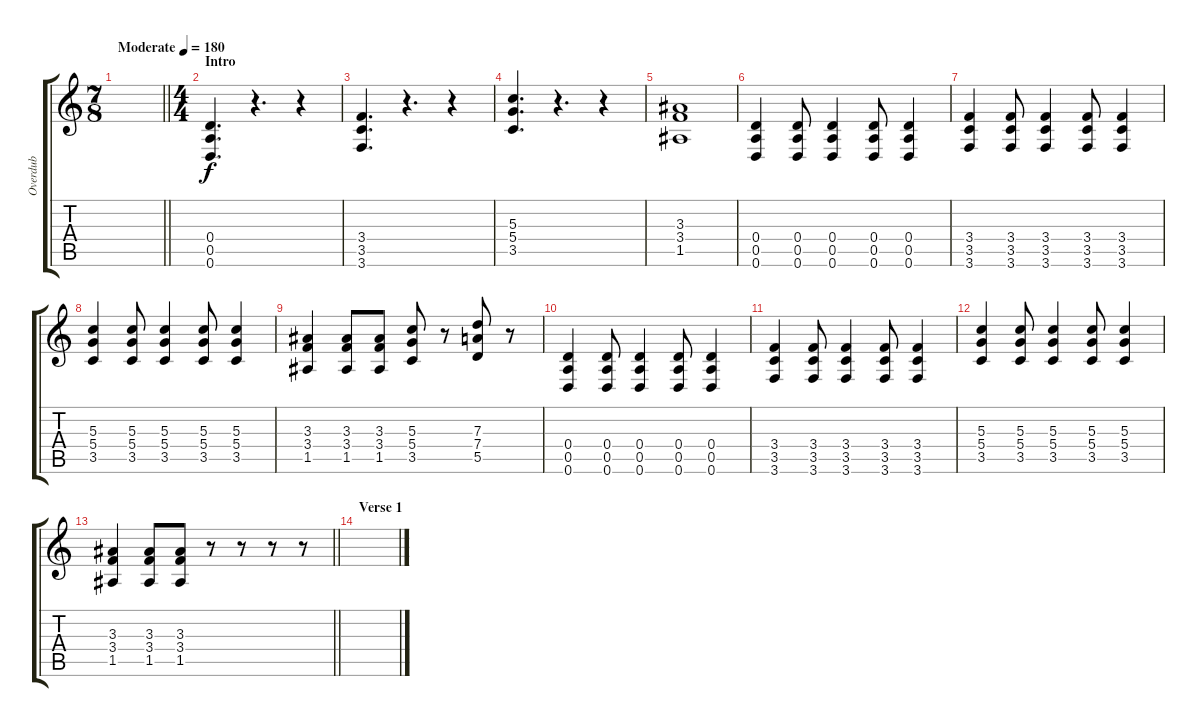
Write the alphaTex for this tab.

\track ("Overdub" "Overdub") {instrument distortionguitar}
\staff {score tabs}
\tuning (E4 B3 G3 D3 A2 D2) {hide}
\ts (7 8)
\tempo (180 "Moderate")
\clef g2
\barLineRight lightlight
\ks c
|
\ts (4 4)
\section ("" "Intro")
(0.4 0.5 0.6).4{d} r.4{d} r.4 |
(3.4 3.5 3.6).4{d} r.4{d} r.4 |
(5.3 5.4 3.5).4{d} r.4{d} r.4 |
(3.3 3.4 1.5).1 |
(0.4 0.5 0.6).4 (0.4 0.5 0.6).8 (0.4 0.5 0.6).4 (0.4 0.5 0.6).8 (0.4 0.5 0.6).4 |
(3.4 3.5 3.6).4 (3.4 3.5 3.6).8 (3.4 3.5 3.6).4 (3.4 3.5 3.6).8 (3.4 3.5 3.6).4 |
(5.3 5.4 3.5).4 (5.3 5.4 3.5).8 (5.3 5.4 3.5).4 (5.3 5.4 3.5).8 (5.3 5.4 3.5).4 |
(3.3 3.4 1.5).4 (3.3 3.4 1.5).8 (3.3 3.4 1.5).8 (5.3 5.4 3.5).8 r.8 (7.3 7.4 5.5).8 r.8 |
(0.4 0.5 0.6).4 (0.4 0.5 0.6).8 (0.4 0.5 0.6).4 (0.4 0.5 0.6).8 (0.4 0.5 0.6).4 |
(3.4 3.5 3.6).4 (3.4 3.5 3.6).8 (3.4 3.5 3.6).4 (3.4 3.5 3.6).8 (3.4 3.5 3.6).4 |
(5.3 5.4 3.5).4 (5.3 5.4 3.5).8 (5.3 5.4 3.5).4 (5.3 5.4 3.5).8 (5.3 5.4 3.5).4 |
\barLineRight lightlight
(3.3 3.4 1.5).4 (3.3 3.4 1.5).8 (3.3 3.4 1.5).8 r.8 r.8 r.8 r.8 |
\section ("" "Verse 1")
